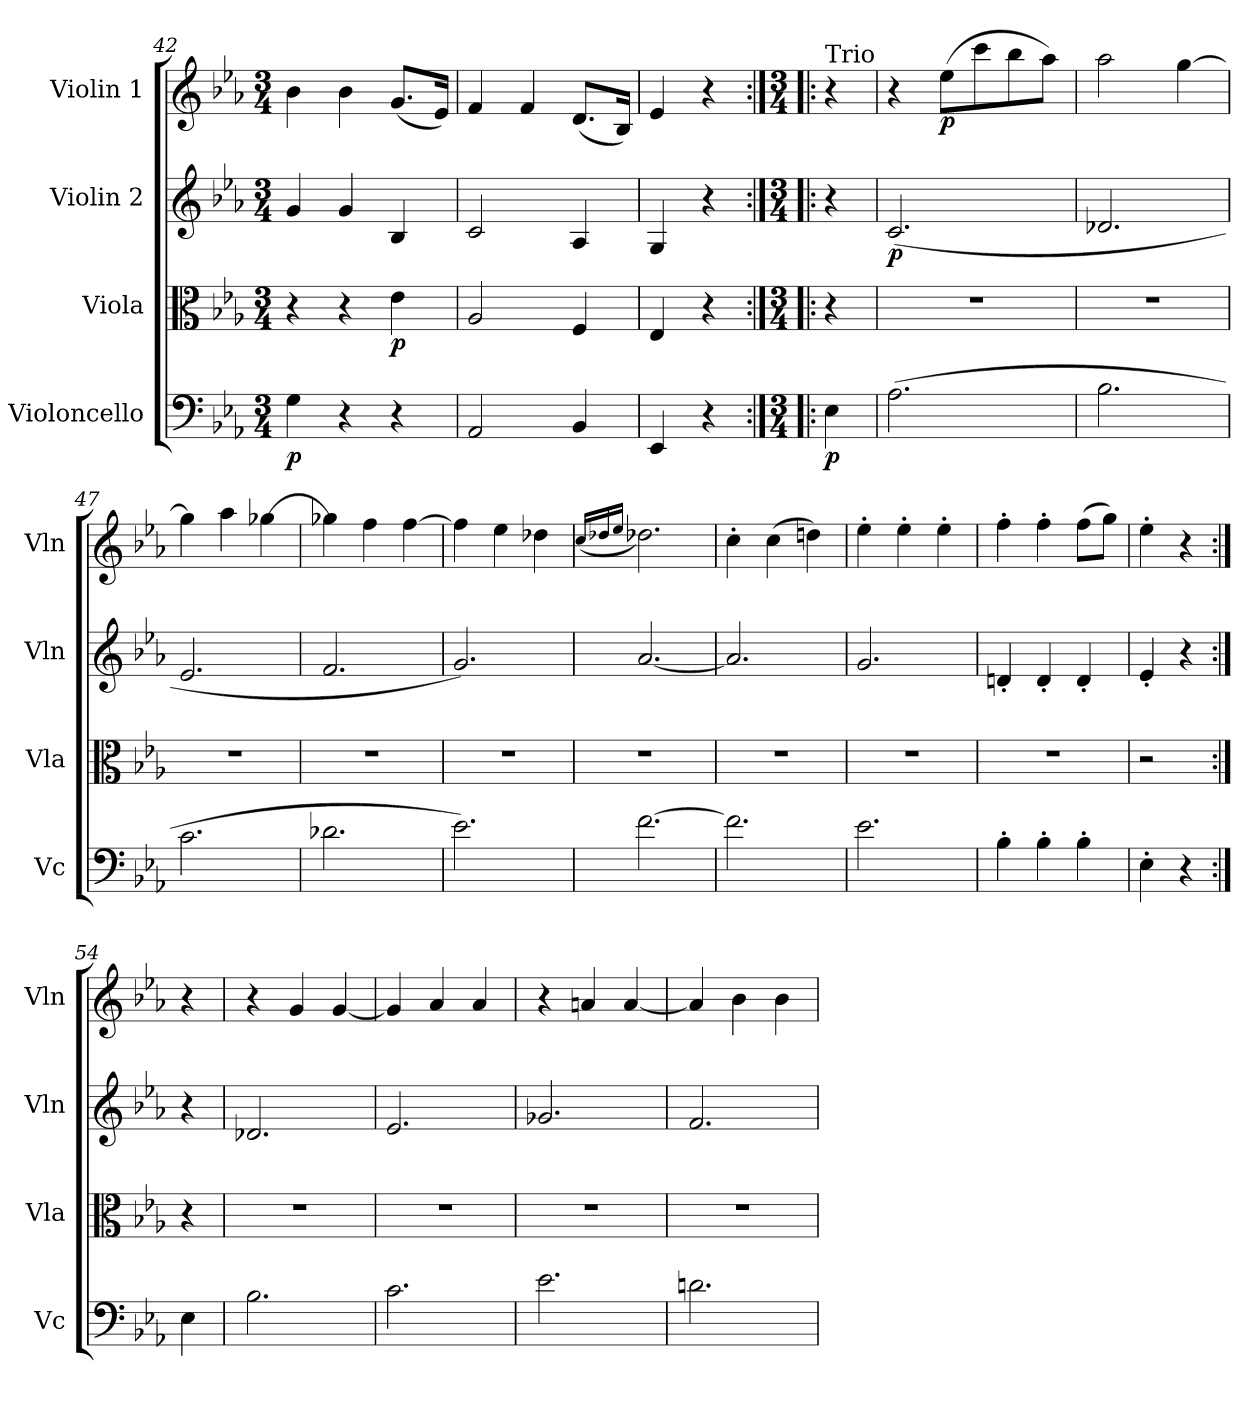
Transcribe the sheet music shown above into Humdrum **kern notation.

**kern	**dynam	**kern	**dynam	**kern	**dynam	**kern	**dynam
*part4	*part4	*part3	*part3	*part2	*part2	*part1	*part1
*staff4	*staff4	*staff3	*staff3	*staff2	*staff2	*staff1	*staff1
*I"Violoncello	*	*I"Viola	*	*I"Violin 2	*	*I"Violin 1	*
*I'Vc	*	*I'Vla	*	*I'Vln	*	*I'Vln	*
*clefF4	*	*clefC3	*	*clefG2	*	*clefG2	*
*k[b-e-a-]	*	*k[b-e-a-]	*	*k[b-e-a-]	*	*k[b-e-a-]	*
*M3/4	*	*M3/4	*	*M3/4	*	*M3/4	*
=42	=42	=42	=42	=42	=42	=42	=42
!	!LO:DY:b	!	!	!	!	!	!
4G\	p	4r	.	4g/	.	4b-\	.
4r	.	4r	.	4g/	.	4b-\	.
!	!	!	!LO:DY:b	!	!	!	!
4r	.	4e-\	p	4B-/	.	(8.g/L	.
.	.	.	.	.	.	16e-/Jk)	.
=43	=43	=43	=43	=43	=43	=43	=43
2AA-/	.	2A-/	.	2c/	.	4f/	.
.	.	.	.	.	.	4f/	.
4BB-/	.	4F/	.	4A-/	.	(8.d/L	.
.	.	.	.	.	.	16B-/Jk)	.
=44	=44	=44	=44	=44	=44	=44	=44
4EE-/	.	4E-/	.	4G/	.	4e-/	.
4r	.	4r	.	4r	.	4r	.
=44X2:|!|:	=44X2:|!|:	=44X2:|!|:	=44X2:|!|:	=44X2:|!|:	=44X2:|!|:	=44X2:|!|:	=44X2:|!|:
*M3/4	*	*M3/4	*	*M3/4	*	*M3/4	*
!	!	!	!	!	!	!LO:TX:a:t=Trio	!
!	!LO:DY:b	!	!	!	!	!	!
4E-\	p	4r	.	4r	.	4r	.
=45	=45	=45	=45	=45	=45	=45	=45
!	!	!	!	!	!LO:DY:b	!	!
(2.A-\	.	2.r	.	(<2.c/	p	4r	.
!	!	!	!	!	!	!	!LO:DY:b
.	.	.	.	.	.	(8ee-\L	p
.	.	.	.	.	.	8ccc\	.
.	.	.	.	.	.	8bb-\	.
.	.	.	.	.	.	8aa-\J)	.
=46	=46	=46	=46	=46	=46	=46	=46
2.B-\	.	2.r	.	2.d-X/	.	2aa-\	.
.	.	.	.	.	.	[4gg\	.
=47	=47	=47	=47	=47	=47	=47	=47
2.c\	.	2.r	.	2.e-/	.	4gg\]	.
.	.	.	.	.	.	4aa-\	.
.	.	.	.	.	.	[4gg-X\	.
!!LO:LB:g=z
=48	=48	=48	=48	=48	=48	=48	=48
2.d-X\	.	2.r	.	2.f/	.	4gg-X\]	.
.	.	.	.	.	.	4ff\	.
.	.	.	.	.	.	[4ff\	.
=49	=49	=49	=49	=49	=49	=49	=49
2.e-\)	.	2.r	.	2.g/)	.	4ff\]	.
.	.	.	.	.	.	4ee-\	.
.	.	.	.	.	.	4dd-X\	.
=50	=50	=50	=50	=50	=50	=50	=50
.	.	.	.	.	.	(16qcc/LL	.
.	.	.	.	.	.	16qdd-X/	.
.	.	.	.	.	.	16qee-/JJ	.
[2.f\	.	2.r	.	[2.a-/	.	2.dd-X\)	.
=51	=51	=51	=51	=51	=51	=51	=51
2.f\]	.	2.r	.	2.a-/]	.	4cc'\	.
.	.	.	.	.	.	(4cc\	.
.	.	.	.	.	.	4ddn\)	.
=52	=52	=52	=52	=52	=52	=52	=52
2.e-\	.	2.r	.	2.g/	.	4ee-'\	.
.	.	.	.	.	.	4ee-'\	.
.	.	.	.	.	.	4ee-'\	.
=53	=53	=53	=53	=53	=53	=53	=53
4B-'\	.	2.r	.	4dn'/	.	4ff'\	.
4B-'\	.	.	.	4d'/	.	4ff'\	.
4B-'\	.	.	.	4d'/	.	(8ff\L	.
.	.	.	.	.	.	8gg\J)	.
=54	=54	=54	=54	=54	=54	=54	=54
4E-'\	.	2r	.	4e-'/	.	4ee-'\	.
4r	.	.	.	4r	.	4r	.
=54X3:|!	=54X3:|!	=54X3:|!	=54X3:|!	=54X3:|!	=54X3:|!	=54X3:|!	=54X3:|!
4E-\	.	4r	.	4r	.	4r	.
=55	=55	=55	=55	=55	=55	=55	=55
2.B-\	.	2.r	.	2.d-X/	.	4r	.
.	.	.	.	.	.	4g/	.
.	.	.	.	.	.	[4g/	.
=56	=56	=56	=56	=56	=56	=56	=56
2.c\	.	2.r	.	2.e-/	.	4g/]	.
.	.	.	.	.	.	4a-/	.
.	.	.	.	.	.	4a-/	.
!!LO:LB:g=z
=57	=57	=57	=57	=57	=57	=57	=57
2.e-\	.	2.r	.	2.g-X/	.	4r	.
.	.	.	.	.	.	4an/	.
.	.	.	.	.	.	[4a/	.
=58	=58	=58	=58	=58	=58	=58	=58
2.dn\	.	2.r	.	2.f/	.	4a/]	.
.	.	.	.	.	.	4b-\	.
.	.	.	.	.	.	4b-\	.
=	=	=	=	=	=	=	=
*-	*-	*-	*-	*-	*-	*-	*-
